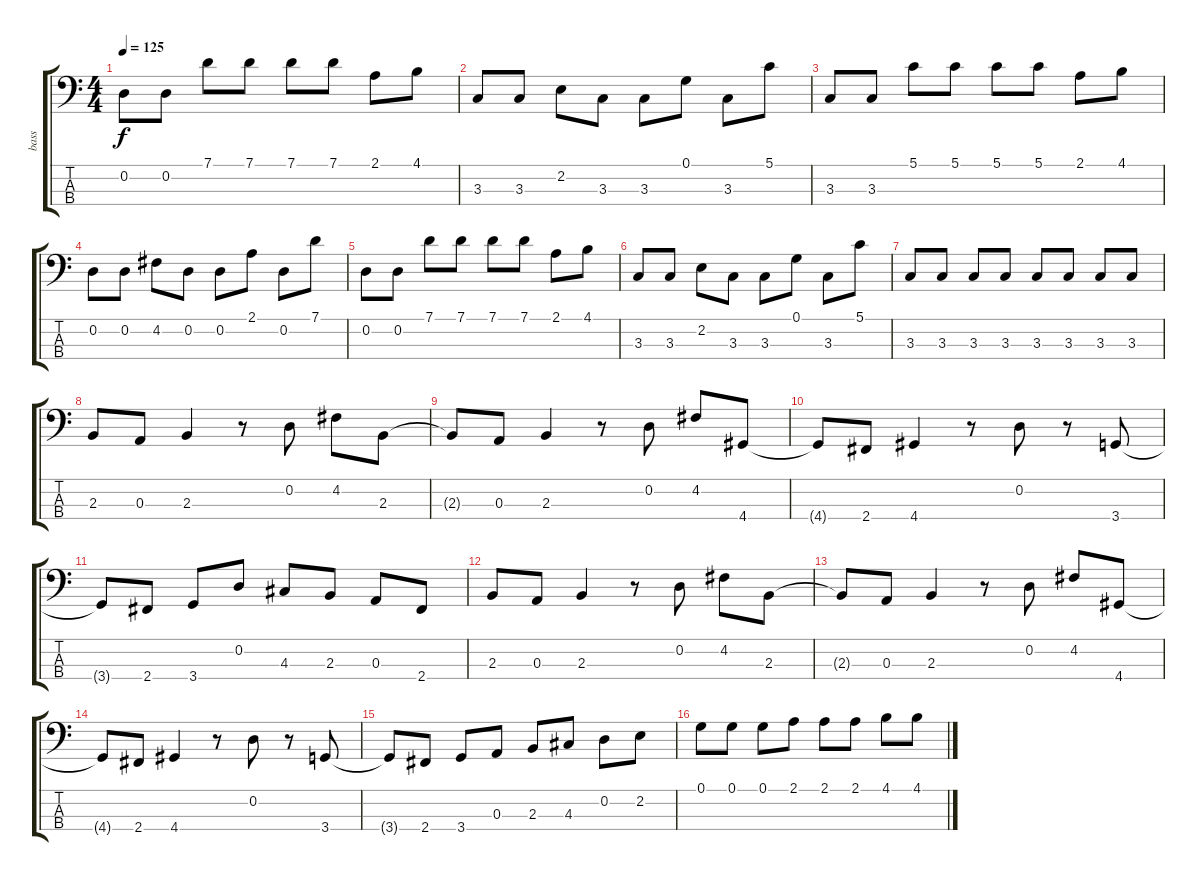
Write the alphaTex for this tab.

\track ("bass" "bass") {instrument electricbassfinger}
\staff {score tabs}
\tuning (G2 D2 A1 E1) {hide}
\ts (4 4)
\tempo 125
\clef f4
\ks c
0.2.8{dy f} 0.2.8 7.1.8 7.1.8 7.1.8 7.1.8 2.1.8 4.1.8 |
3.3.8 3.3.8 2.2.8 3.3.8 3.3.8 0.1.8 3.3.8 5.1.8 |
3.3.8 3.3.8 5.1.8 5.1.8 5.1.8 5.1.8 2.1.8 4.1.8 |
0.2.8 0.2.8 4.2.8 0.2.8 0.2.8 2.1.8 0.2.8 7.1.8 |
0.2.8 0.2.8 7.1.8 7.1.8 7.1.8 7.1.8 2.1.8 4.1.8 |
3.3.8 3.3.8 2.2.8 3.3.8 3.3.8 0.1.8 3.3.8 5.1.8 |
3.3.8 3.3.8 3.3.8 3.3.8 3.3.8 3.3.8 3.3.8 3.3.8 |
2.3.8 0.3.8 2.3.4 r.8 0.2.8 4.2.8 2.3.8 |
2.3{t}.8 0.3.8 2.3.4 r.8 0.2.8 4.2.8 4.4.8 |
4.4{t}.8 2.4.8 4.4.4 r.8 0.2.8 r.8 3.4.8 |
3.4{t}.8 2.4.8 3.4.8 0.2.8 4.3.8 2.3.8 0.3.8 2.4.8 |
2.3.8 0.3.8 2.3.4 r.8 0.2.8 4.2.8 2.3.8 |
2.3{t}.8 0.3.8 2.3.4 r.8 0.2.8 4.2.8 4.4.8 |
4.4{t}.8 2.4.8 4.4.4 r.8 0.2.8 r.8 3.4.8 |
3.4{t}.8 2.4.8 3.4.8 0.3.8 2.3.8 4.3.8 0.2.8 2.2.8 |
0.1.8 0.1.8 0.1.8 2.1.8 2.1.8 2.1.8 4.1.8 4.1.8
